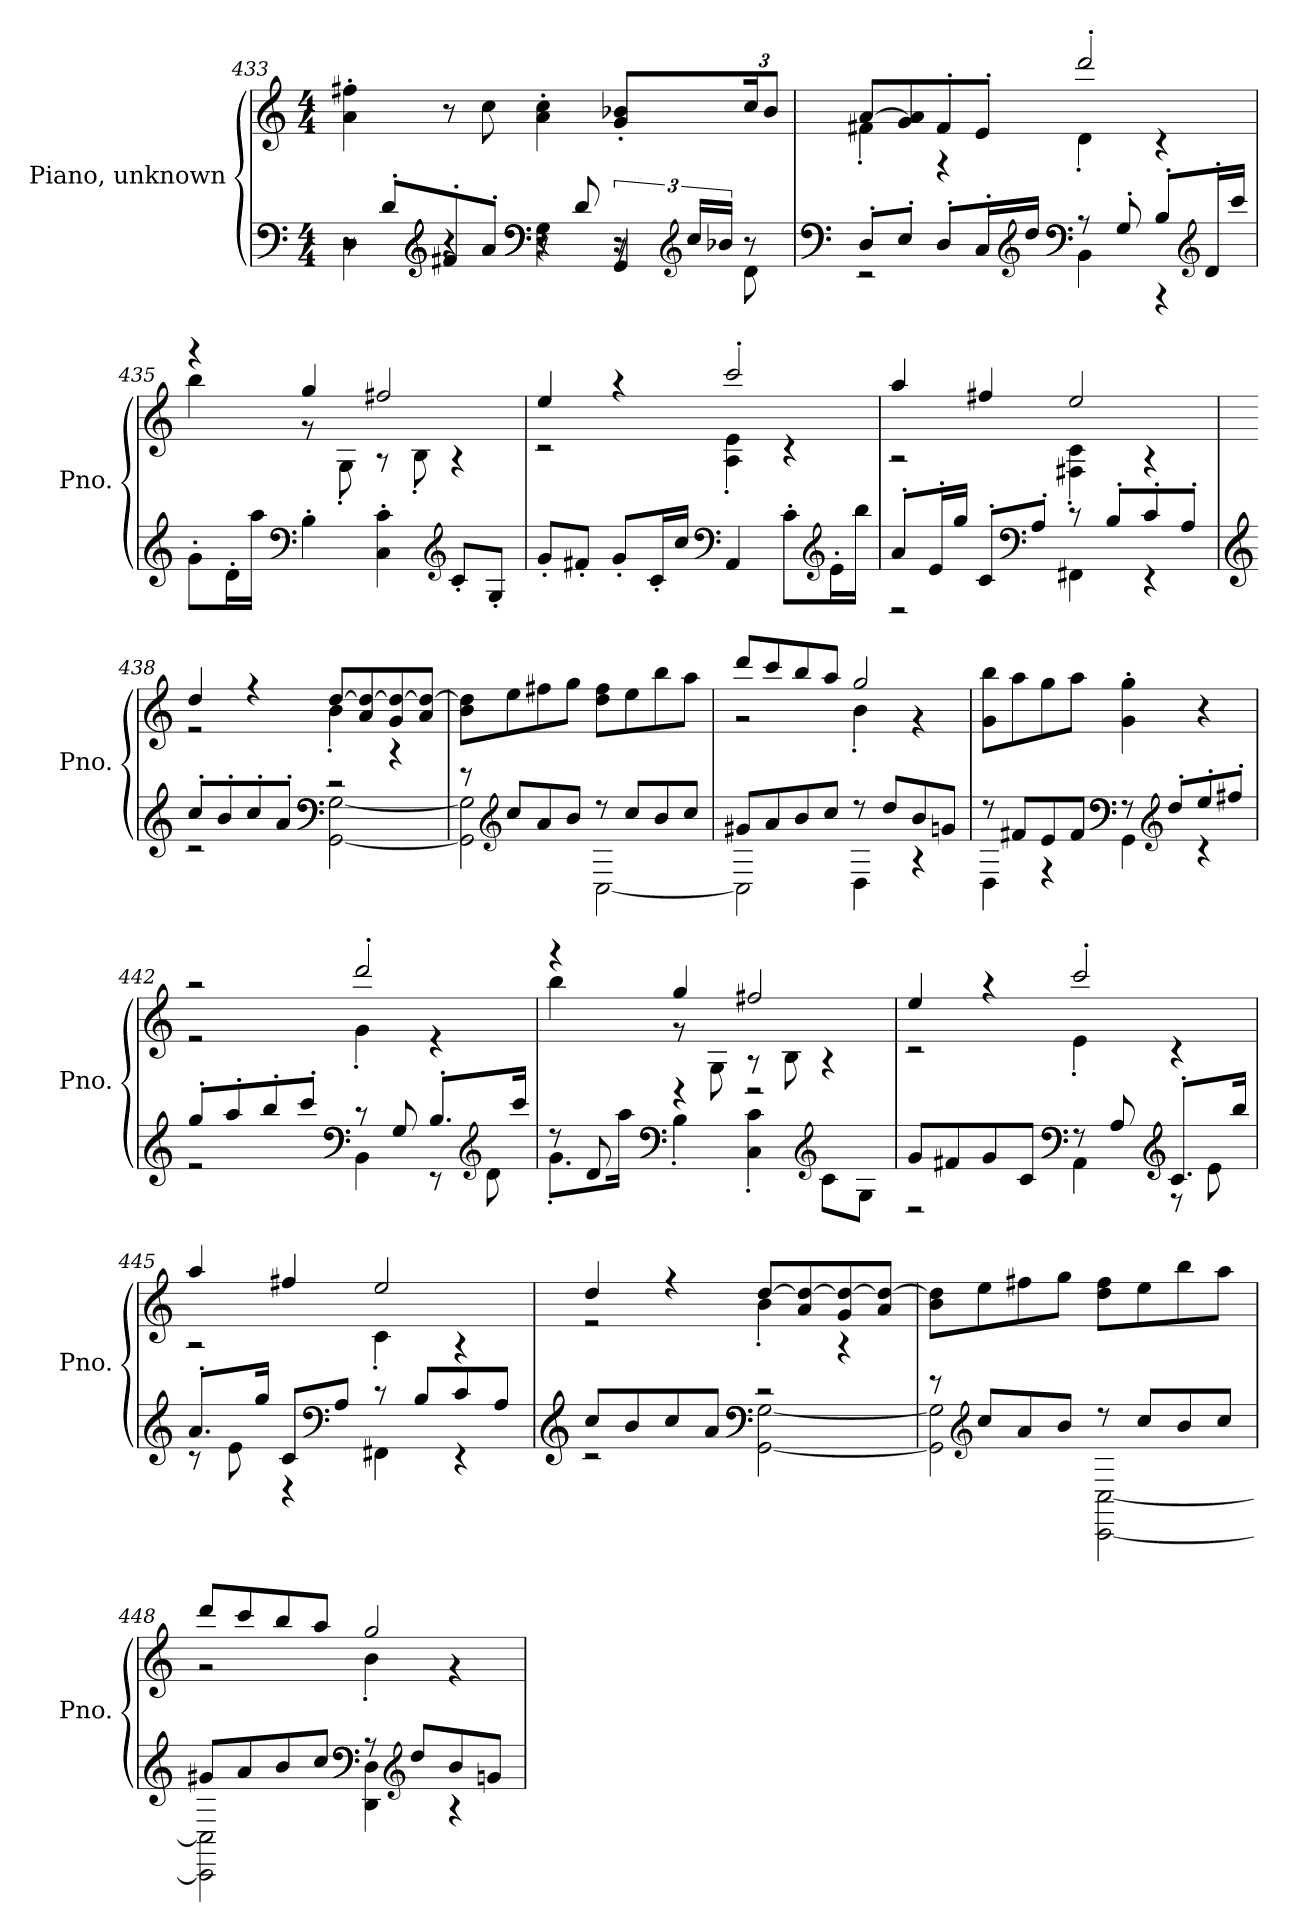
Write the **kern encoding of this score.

**kern	**kern
*part1	*part1
*staff2	*staff1
*I"Piano, unknown	*
*I'Pno.	*
*clefF4	*clefG2
*k[]	*k[]
*M4/4	*M4/4
=433	=433
*^	*
*	*^	*
8r	4D\	2r	4a\' 4ff#X\'
8d'/L	.	.	.
*clefG2	*	*	*
8f#X'/	4r	.	8r
8a'/J	.	.	8cc\
*clefF4	*	*	*
8r	4G\	4r	4a\' 4cc\'
8d/	.	.	.
24r	8r	4GG/	8g/' 8b-X/'L
*clefG2	*	*	*
24cc/LL	.	.	.
24b-X/JJ	.	.	.
*	*	*	*Xbrackettup
8r	8d\	.	24cc/K
.	.	.	12b-/J
*v	*v	*v	*
!!LO:LB:g=z
=434	=434
*clefF4	*
*^	*^
8D'/L	2r	[8a/L	4f#X'\
8E'/J	.	8g/ 8a/]	.
8D'/L	.	8f#'/	4r
16C'/L	.	8e'/J	.
*clefG2	*	*	*
16dd/JJ	.	.	.
*clefF4	*	*	*
8r	4BB\	2ddd'/	4d'\
8G'/	.	.	.
8B'/L	4r	.	4r
*clefG2	*	*	*
16d'/L	.	.	.
16ccc/JJ	.	.	.
*v	*v	*	*
=435	=435	=435
8g'\L	4r	4bb\
16d'\L	.	.
16aa\JJ	.	.
*clefF4	*	*
4B'\	4gg/	8r
.	.	8G'\
4C\' 4c\'	2ff#X/	8r
.	.	8B'\
*clefG2	*	*
8c'/L	.	4r
8G'/J	.	.
=436	=436	=436
8g'/L	4ee/	2r
8f#X'/J	.	.
8g'/L	4r	.
16c'/L	.	.
16cc/JJ	.	.
*clefF4	*	*
4AA/	2ccc'/	4A\' 4e\'
8c'\L	.	4r
*clefG2	*	*
16e'\L	.	.
16bb\JJ	.	.
!!LO:LB:g=z	!!
=437	=437	=437
*^	*	*
8a'/L	2r	4aa/	2r
16e'/L	.	.	.
16gg/JJ	.	.	.
8c'/L	.	4ff#X/	.
*clefF4	*	*	*
8A'/J	.	.	.
8r	4FF#X\	2ee/	4F#X\' 4c\'
8B'/L	.	.	.
8c'/	4r	.	4r
8A'/J	.	.	.
=438	=438	=438	=438
*clefG2	*	*	*
8cc'/L	2r	4dd/	2r
8b'/	.	.	.
8cc'/	.	4r	.
8a'/J	.	.	.
*clefF4	*	*	*
2r	[2GG\ [2G\	[8dd/L	4b'\
.	.	8a/ 8dd/_	.
.	.	8g/ 8dd/_	4r
.	.	8a/ 8dd/_J	.
*	*	*v	*v
=439	=439	=439
8r	2GG\] 2G\]	8b\ 8dd\]L
*clefG2	*	*
8cc/L	.	8ee\
8a/	.	8ff#X\
8b/J	.	8gg\J
8r	[2C\	8dd\ 8ff#\L
8cc/L	.	8ee\
8b/	.	8bb\
8cc/J	.	8aa\J
!!LO:LB:g=z
=440	=440	=440
*	*	*^
8g#X/L	2C\]	8ddd/L	2r
8a/	.	8ccc/	.
8b/	.	8bb/	.
8cc/J	.	8aa/J	.
8r	4D\	2gg/	4b'\
8dd/L	.	.	.
8b/	4r	.	4r
8gn/J	.	.	.
*	*	*v	*v
=441	=441	=441
8r	4D\	8g\ 8bb\L
8f#X/L	.	8aa\
8e/	4r	8gg\
8f#/J	.	8aa\J
*clefF4	*	*
8r	4GG\	4g\' 4gg\'
*clefG2	*	*
8dd'/L	.	.
8ee'/	4r	4r
8ff#X'/J	.	.
=442	=442	=442
*	*	*^
8gg'/L	2r	2r	2r
8aa'/	.	.	.
8bb'/	.	.	.
8ccc'/J	.	.	.
*clefF4	*	*	*
8r	4BB\	2ddd'/	4g'\
8G/	.	.	.
8.B'/L	8r	.	4r
*clefG2	*	*	*
.	8d\	.	.
16ccc/Jk	.	.	.
!!LO:PB:g=z	!!
=443	=443	=443	=443
8r	8.g'\L	4r	4bb\
8d/	.	.	.
.	16aa\Jk	.	.
*clefF4	*	*	*
4r	4B'\	4gg/	8r
.	.	.	8G\
2r	4C\' 4c\'	2ff#X/	8r
.	.	.	8B\
*clefG2	*	*	*
.	8c\L	.	4r
.	8G\J	.	.
=444	=444	=444	=444
8g/L	2r	4ee/	2r
8f#X/	.	.	.
8g/	.	4r	.
8c/J	.	.	.
*clefF4	*	*	*
8r	4AA\	2ccc'/	4e'\
8A/	.	.	.
*clefG2	*	*	*
8.c'/L	8r	.	4r
.	8e\	.	.
16bb/Jk	.	.	.
=445	=445	=445	=445
8.a'/L	8r	4aa/	2r
.	8e\	.	.
16gg/Jk	.	.	.
8c/L	4r	4ff#X/	.
*clefF4	*	*	*
8A/J	.	.	.
8r	4FF#X\	2ee/	4c'\
8B/L	.	.	.
8c/	4r	.	4r
8A/J	.	.	.
!!LO:LB:g=z	!!
=446	=446	=446	=446
*clefG2	*	*	*
8cc/L	2r	4dd/	2r
8b/	.	.	.
8cc/	.	4r	.
8a/J	.	.	.
*clefF4	*	*	*
2r	[2GG\ [2G\	[8dd/L	4b'\
.	.	8a/ 8dd/_	.
.	.	8g/ 8dd/_	4r
.	.	8a/ 8dd/_J	.
*	*	*v	*v
=447	=447	=447
8r	2GG\] 2G\]	8b\ 8dd\]L
*clefG2	*	*
8cc/L	.	8ee\
8a/	.	8ff#X\
8b/J	.	8gg\J
8r	[2CC\ [2C\	8dd\ 8ff#\L
8cc/L	.	8ee\
8b/	.	8bb\
8cc/J	.	8aa\J
=448	=448	=448
*	*	*^
8g#X/L	2CC\] 2C\]	8ddd/L	2r
8a/	.	8ccc/	.
8b/	.	8bb/	.
8cc/J	.	8aa/J	.
*clefF4	*	*	*
8r	4DD\ 4D\	2gg/	4b'\
*clefG2	*	*	*
8dd/L	.	.	.
8b/	4r	.	4r
8gn/J	.	.	.
*v	*v	*	*
*	*v	*v
=	=
*-	*-
